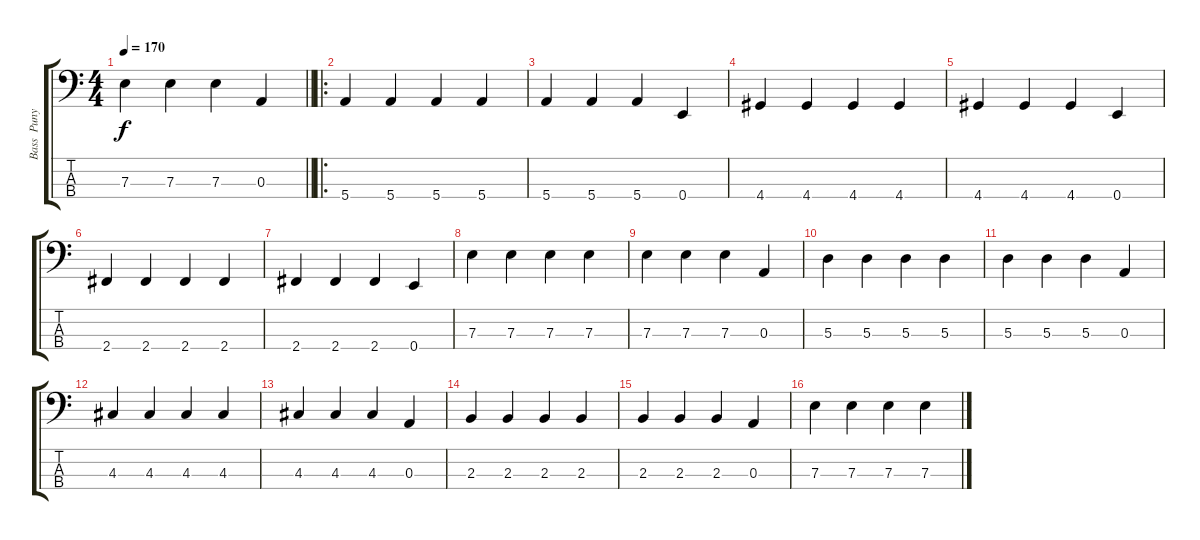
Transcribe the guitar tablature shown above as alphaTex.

\track ("Bass  Punya Gitar Da" "Bass  Puny") {instrument electricbasspick}
\staff {score tabs}
\tuning (G2 D2 A1 E1) {hide}
\ts (4 4)
\tempo 170
\clef f4
\barLineRight lightlight
\ks c
7.3.4{dy f} 7.3.4 7.3.4 0.3.4 |
\ro
5.4.4 5.4.4 5.4.4 5.4.4 |
5.4.4 5.4.4 5.4.4 0.4.4 |
4.4.4 4.4.4 4.4.4 4.4.4 |
4.4.4 4.4.4 4.4.4 0.4.4 |
2.4.4 2.4.4 2.4.4 2.4.4 |
2.4.4 2.4.4 2.4.4 0.4.4 |
7.3.4 7.3.4 7.3.4 7.3.4 |
7.3.4 7.3.4 7.3.4 0.3.4 |
5.3.4 5.3.4 5.3.4 5.3.4 |
5.3.4 5.3.4 5.3.4 0.3.4 |
4.3.4 4.3.4 4.3.4 4.3.4 |
4.3.4 4.3.4 4.3.4 0.3.4 |
2.3.4 2.3.4 2.3.4 2.3.4 |
2.3.4 2.3.4 2.3.4 0.3.4 |
7.3.4 7.3.4 7.3.4 7.3.4
